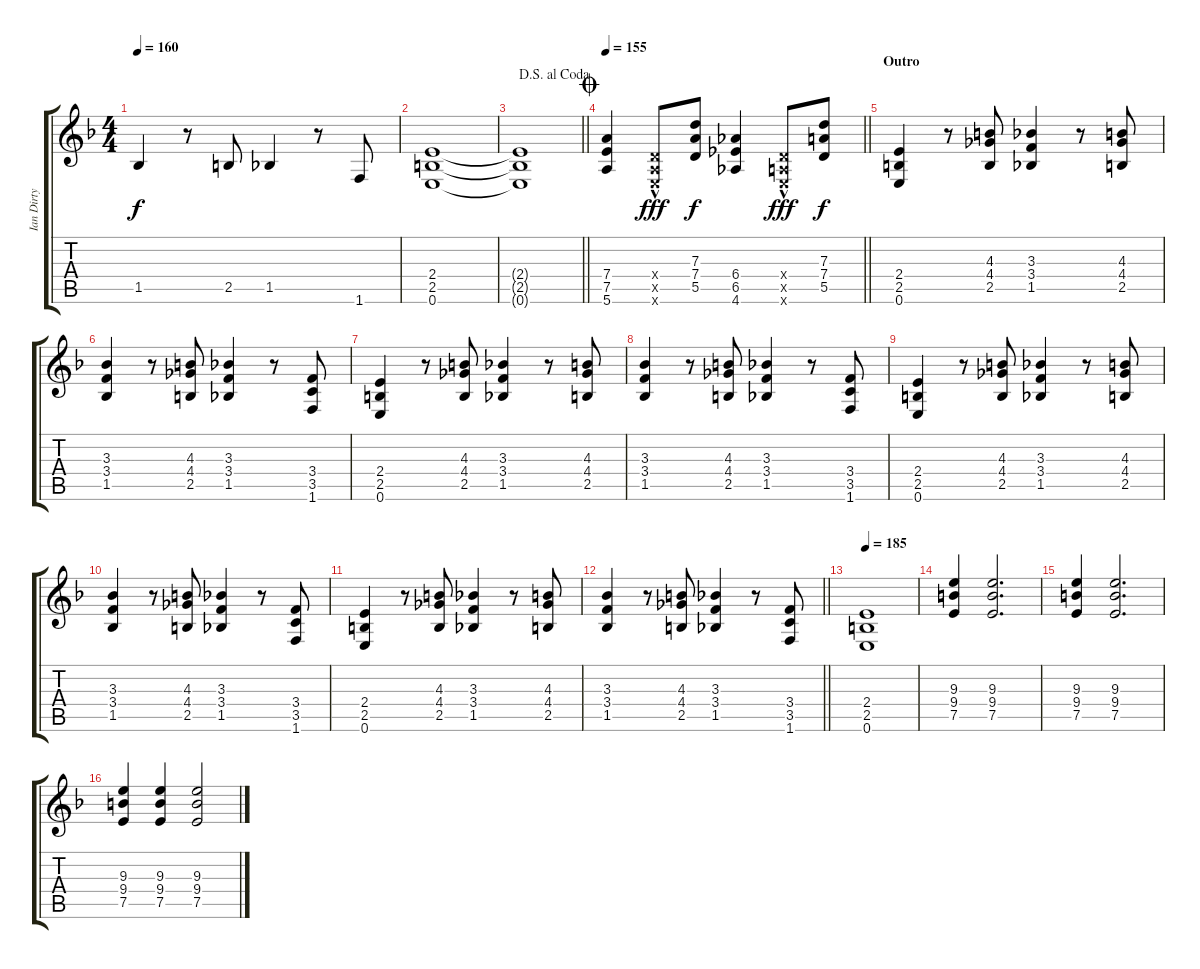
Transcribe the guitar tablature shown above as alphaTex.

\track ("Ian Dirty" "Ian Dirty") {instrument distortionguitar}
\staff {score tabs}
\tuning (E4 B3 G3 D3 A2 E2) {hide}
\ts (4 4)
\tempo 160
\clef g2
\ks f
1.5.4{dy f} r.8 2.5.8 1.5.4 r.8 1.6.8 |
(2.4 2.5 0.6).1 |
\jump dalsegnoalcoda
\barLineRight lightlight
(2.4{t} 2.5{t} 0.6{t}).1 |
\jump coda
\tempo 155
\barLineRight lightlight
(7.4 7.5 5.6).4 (0.4{hac x} 0.5{hac x} 0.6{hac x}).8{dy fff} (7.3 7.4 5.5).8{dy f} (6.4 6.5 4.6).4 (0.4{hac x} 0.5{hac x} 0.6{hac x}).8{dy fff} (7.3 7.4 5.5).8{dy f} |
\section ("" "Outro")
(2.4 2.5 0.6).4 r.8 (4.3 4.4 2.5).8 (3.3 3.4 1.5).4 r.8 (4.3 4.4 2.5).8 |
(3.3 3.4 1.5).4 r.8 (4.3 4.4 2.5).8 (3.3 3.4 1.5).4 r.8 (3.4 3.5 1.6).8 |
(2.4 2.5 0.6).4 r.8 (4.3 4.4 2.5).8 (3.3 3.4 1.5).4 r.8 (4.3 4.4 2.5).8 |
(3.3 3.4 1.5).4 r.8 (4.3 4.4 2.5).8 (3.3 3.4 1.5).4 r.8 (3.4 3.5 1.6).8 |
(2.4 2.5 0.6).4 r.8 (4.3 4.4 2.5).8 (3.3 3.4 1.5).4 r.8 (4.3 4.4 2.5).8 |
(3.3 3.4 1.5).4 r.8 (4.3 4.4 2.5).8 (3.3 3.4 1.5).4 r.8 (3.4 3.5 1.6).8 |
(2.4 2.5 0.6).4 r.8 (4.3 4.4 2.5).8 (3.3 3.4 1.5).4 r.8 (4.3 4.4 2.5).8 |
\barLineRight lightlight
(3.3 3.4 1.5).4 r.8 (4.3 4.4 2.5).8 (3.3 3.4 1.5).4 r.8 (3.4 3.5 1.6).8 |
\tempo 185
(2.4 2.5 0.6).1 |
(9.3 9.4 7.5).4 (9.3 9.4 7.5).2{d} |
(9.3 9.4 7.5).4 (9.3 9.4 7.5).2{d} |
(9.3 9.4 7.5).4 (9.3 9.4 7.5).4 (9.3 9.4 7.5).2
